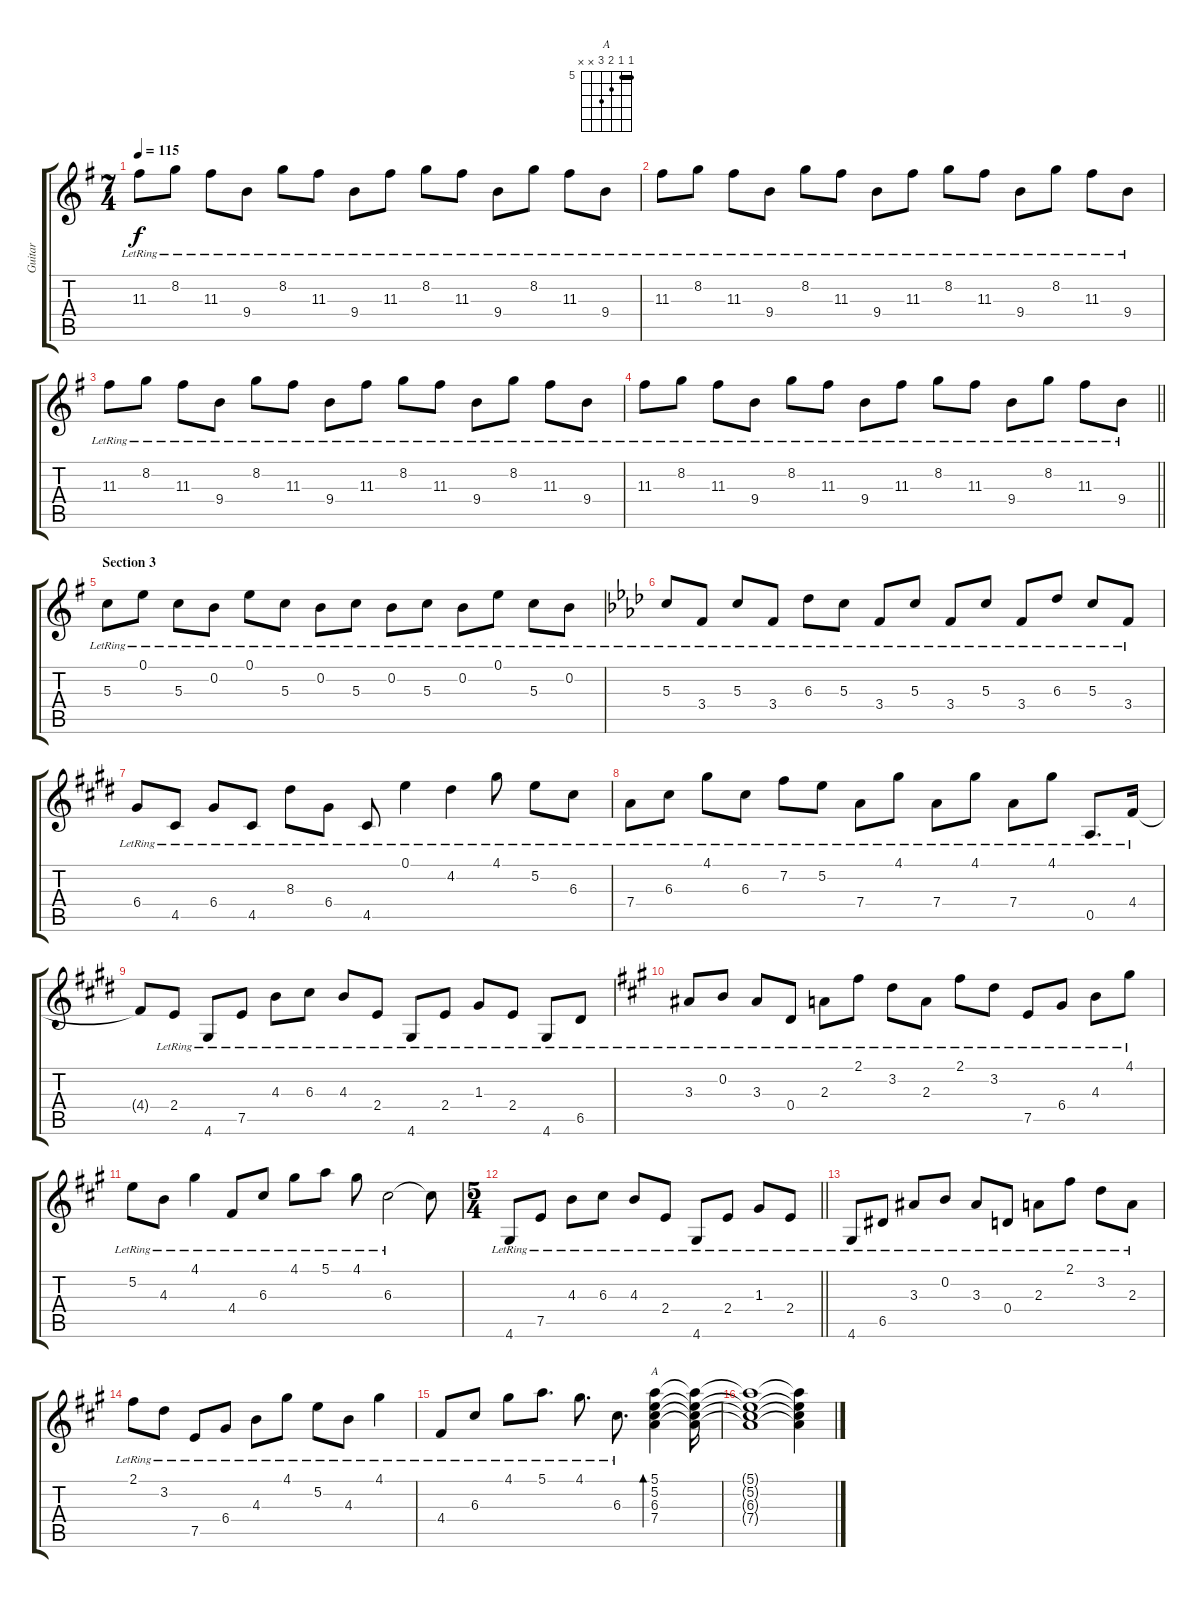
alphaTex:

\track ("Guitar" "Guitar") {instrument acousticguitarsteel}
\staff {score tabs}
\tuning (E4 B3 G3 D3 A2 E2) {hide}
\chord ("A" 5 5 6 7 x x) {firstfret 5 barre 5}
\ts (7 4)
\tempo 115
\clef g2
\ks g
11.3{lr}.8{dy f} 8.2{lr}.8 11.3{lr}.8 9.4{lr}.8 8.2{lr}.8 11.3{lr}.8 9.4{lr}.8 11.3{lr}.8 8.2{lr}.8 11.3{lr}.8 9.4{lr}.8 8.2{lr}.8 11.3{lr}.8 9.4{lr}.8 |
11.3{lr}.8 8.2{lr}.8 11.3{lr}.8 9.4{lr}.8 8.2{lr}.8 11.3{lr}.8 9.4{lr}.8 11.3{lr}.8 8.2{lr}.8 11.3{lr}.8 9.4{lr}.8 8.2{lr}.8 11.3{lr}.8 9.4{lr}.8 |
11.3{lr}.8 8.2{lr}.8 11.3{lr}.8 9.4{lr}.8 8.2{lr}.8 11.3{lr}.8 9.4{lr}.8 11.3{lr}.8 8.2{lr}.8 11.3{lr}.8 9.4{lr}.8 8.2{lr}.8 11.3{lr}.8 9.4{lr}.8 |
\barLineRight lightlight
11.3{lr}.8 8.2{lr}.8 11.3{lr}.8 9.4{lr}.8 8.2{lr}.8 11.3{lr}.8 9.4{lr}.8 11.3{lr}.8 8.2{lr}.8 11.3{lr}.8 9.4{lr}.8 8.2{lr}.8 11.3{lr}.8 9.4{lr}.8 |
\section ("" "Section 3")
5.3{lr}.8 0.1{lr}.8 5.3{lr}.8 0.2{lr}.8 0.1{lr}.8 5.3{lr}.8 0.2{lr}.8 5.3{lr}.8 0.2{lr}.8 5.3{lr}.8 0.2{lr}.8 0.1{lr}.8 5.3{lr}.8 0.2{lr}.8 |
\ks ab
5.3{lr}.8 3.4{lr}.8 5.3{lr}.8 3.4{lr}.8 6.3{lr}.8 5.3{lr}.8 3.4{lr}.8 5.3{lr}.8 3.4{lr}.8 5.3{lr}.8 3.4{lr}.8 6.3{lr}.8 5.3{lr}.8 3.4{lr}.8 |
\ks e
6.4{lr}.8 4.5{lr}.8 6.4{lr}.8 4.5{lr}.8 8.3{lr}.8 6.4{lr}.8 4.5{lr}.8 0.1{lr}.4 4.2{lr}.4 4.1{lr}.8 5.2{lr}.8 6.3{lr}.8 |
7.4{lr}.8 6.3{lr}.8 4.1{lr}.8 6.3{lr}.8 7.2{lr}.8 5.2{lr}.8 7.4{lr}.8 4.1{lr}.8 7.4{lr}.8 4.1{lr}.8 7.4{lr}.8 4.1{lr}.8 0.5{lr}.8{d} 4.4{lr}.16 |
4.4{t}.8 2.4{lr}.8 4.6{lr}.8 7.5{lr}.8 4.3{lr}.8 6.3{lr}.8 4.3{lr}.8 2.4{lr}.8 4.6{lr}.8 2.4{lr}.8 1.3{lr}.8 2.4{lr}.8 4.6{lr}.8 6.5{lr}.8 |
\ks a
3.3{lr}.8 0.2{lr}.8 3.3{lr}.8 0.4{lr}.8 2.3{lr}.8 2.1{lr}.8 3.2{lr}.8 2.3{lr}.8 2.1{lr}.8 3.2{lr}.8 7.5{lr}.8 6.4{lr}.8 4.3{lr}.8 4.1{lr}.8 |
5.2{lr}.8 4.3{lr}.8 4.1{lr}.4 4.4{lr}.8 6.3{lr}.8 4.1{lr}.8 5.1{lr}.8 4.1{lr}.8 6.3{lr}.2 6.3{t}.8 |
\ts (5 4)
\barLineRight lightlight
4.6{lr}.8 7.5{lr}.8 4.3{lr}.8 6.3{lr}.8 4.3{lr}.8 2.4{lr}.8 4.6{lr}.8 2.4{lr}.8 1.3{lr}.8 2.4{lr}.8 |
4.6{lr}.8 6.5{lr}.8 3.3{lr}.8 0.2{lr}.8 3.3{lr}.8 0.4{lr}.8 2.3{lr}.8 2.1{lr}.8 3.2{lr}.8 2.3{lr}.8 |
2.1{lr}.8 3.2{lr}.8 7.5{lr}.8 6.4{lr}.8 4.3{lr}.8 4.1{lr}.8 5.2{lr}.8 4.3{lr}.8 4.1{lr}.4 |
4.4{lr}.8 6.3{lr}.8 4.1{lr}.8 5.1{lr}.8{d} 4.1{lr}.8{d} 6.3{lr}.8{d} (5.1 5.2 6.3 7.4).4{bd 480 ch "A"} (5.1{t} 5.2{t} 6.3{t} 7.4{t}).16 |
(5.1{t} 5.2{t} 6.3{t} 7.4{t}).1 (5.1{t} 5.2{t} 6.3{t} 7.4{t}).4
